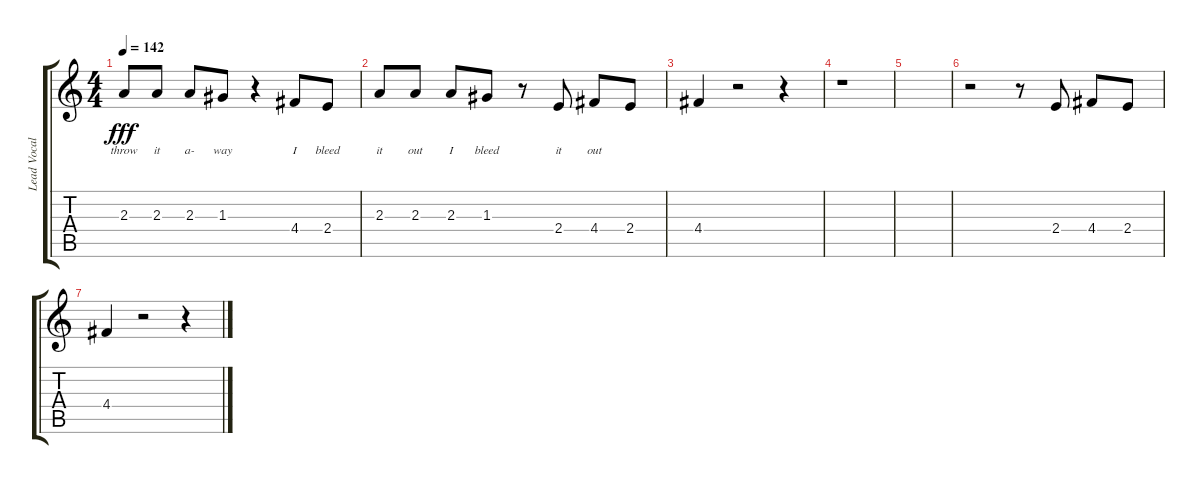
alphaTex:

\track ("Lead Vocals" "Lead Vocal") {instrument overdrivenguitar}
\staff {score tabs}
\tuning (E4 B3 G3 D3 A2 E2) {hide}
\ts (4 4)
\tempo 142
\clef g2
\ks c
2.3.8{lyrics (0 "throw") lyrics (1 "") lyrics (2 "") lyrics (3 "") lyrics (4 "") dy fff} 2.3.8{lyrics (0 "it") lyrics (1 "") lyrics (2 "") lyrics (3 "") lyrics (4 "")} 2.3.8{lyrics (0 "a-") lyrics (1 "") lyrics (2 "") lyrics (3 "") lyrics (4 "")} 1.3.8{lyrics (0 "way") lyrics (1 "") lyrics (2 "") lyrics (3 "") lyrics (4 "")} r.4 4.4.8{lyrics (0 "I") lyrics (1 "") lyrics (2 "") lyrics (3 "") lyrics (4 "")} 2.4.8{lyrics (0 "bleed") lyrics (1 "") lyrics (2 "") lyrics (3 "") lyrics (4 "")} |
2.3.8{lyrics (0 "it") lyrics (1 "") lyrics (2 "") lyrics (3 "") lyrics (4 "")} 2.3.8{lyrics (0 "out") lyrics (1 "") lyrics (2 "") lyrics (3 "") lyrics (4 "")} 2.3.8{lyrics (0 "I") lyrics (1 "") lyrics (2 "") lyrics (3 "") lyrics (4 "")} 1.3.8{lyrics (0 "bleed") lyrics (1 "") lyrics (2 "") lyrics (3 "") lyrics (4 "")} r.8 2.4.8{lyrics (0 "it") lyrics (1 "") lyrics (2 "") lyrics (3 "") lyrics (4 "")} 4.4.8{lyrics (0 "out") lyrics (1 "") lyrics (2 "") lyrics (3 "") lyrics (4 "")} 2.4.8 |
4.4.4 r.2 r.4 |
r.1 |
|
r.2 r.8 2.4.8 4.4.8 2.4.8 |
4.4.4 r.2 r.4
